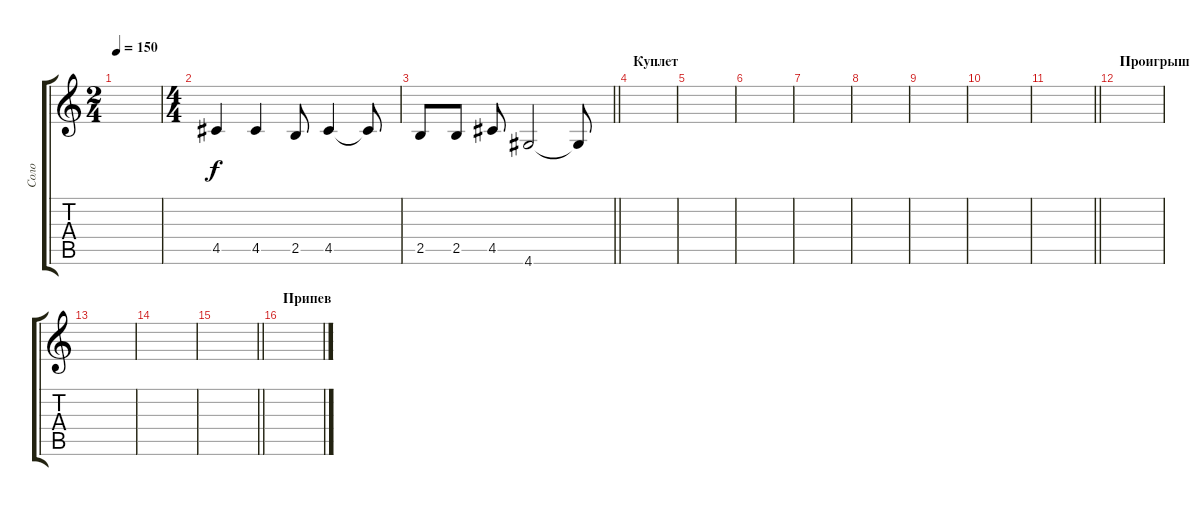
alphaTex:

\track ("Соло" "Соло") {instrument distortionguitar}
\staff {score tabs}
\tuning (E4 B3 G3 D3 A2 E2) {hide}
\ts (2 4)
\section ("" " ")
\tempo 150
\clef g2
\ks c
|
\ts (4 4)
4.5.4 4.5.4 2.5.8 4.5.4 4.5{t}.8 |
\barLineRight lightlight
2.5.8 2.5.8 4.5.8 4.6.2 4.6{t}.8 |
\section ("" "Куплет")
|
|
|
|
|
|
|
\barLineRight lightlight
|
\section ("" "Проигрыш")
|
|
|
\barLineRight lightlight
|
\section ("" "Припев")
